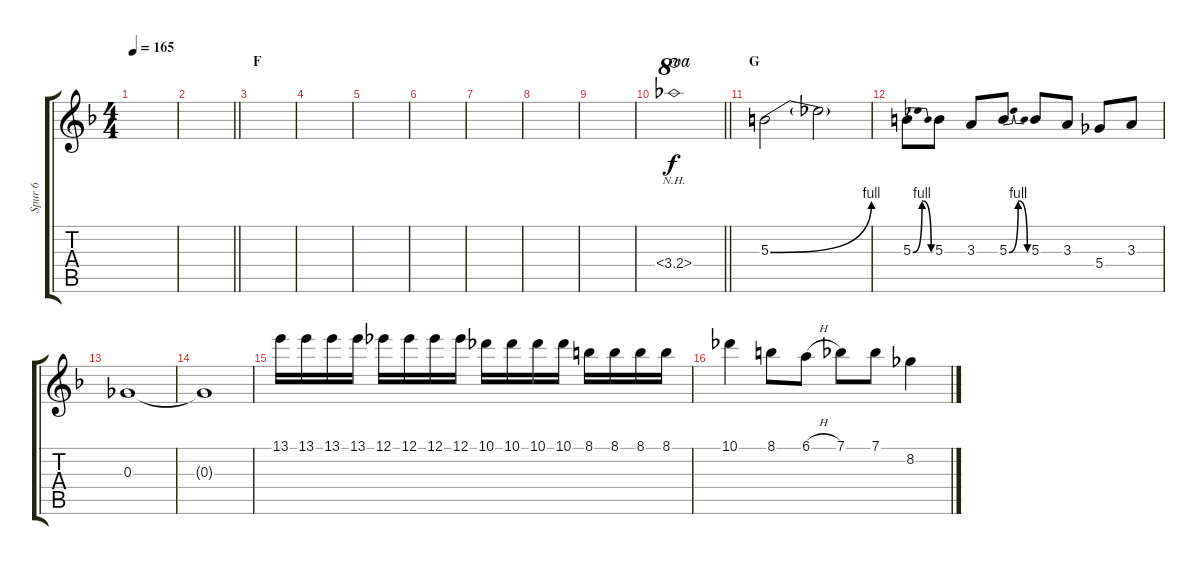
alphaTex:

\track ("Spur 6" "Spur 6") {instrument distortionguitar}
\staff {score tabs}
\tuning (Eb4 Bb3 Gb3 Db3 Ab2 Db2) {hide}
\ts (4 4)
\tempo 165
\clef g2
\ks f
|
\barLineRight lightlight
|
\section ("" "F")
|
|
|
|
|
|
|
\barLineRight lightlight
3.4{nh}.1{ot 8va waho} |
\section ("" "G")
5.3{be (bend 0 0 60 4)}.2 5.3{t}.2 |
5.3{be (bendrelease 0 0 15 4 46 4 60 0)}.8 5.3.8 3.3.8 5.3{be (bendrelease 0 0 15 4 45 4 60 0)}.8 5.3.8 3.3.8 5.4.8 3.3.8 |
0.3.1 |
0.3{t}.1 |
13.1.16 13.1.16 13.1.16 13.1.16 12.1.16 12.1.16 12.1.16 12.1.16 10.1.16 10.1.16 10.1.16 10.1.16 8.1.16 8.1.16 8.1.16 8.1.16 |
10.1.4 8.1.8 6.1{h}.8 7.1.8 7.1.8 8.2.4
